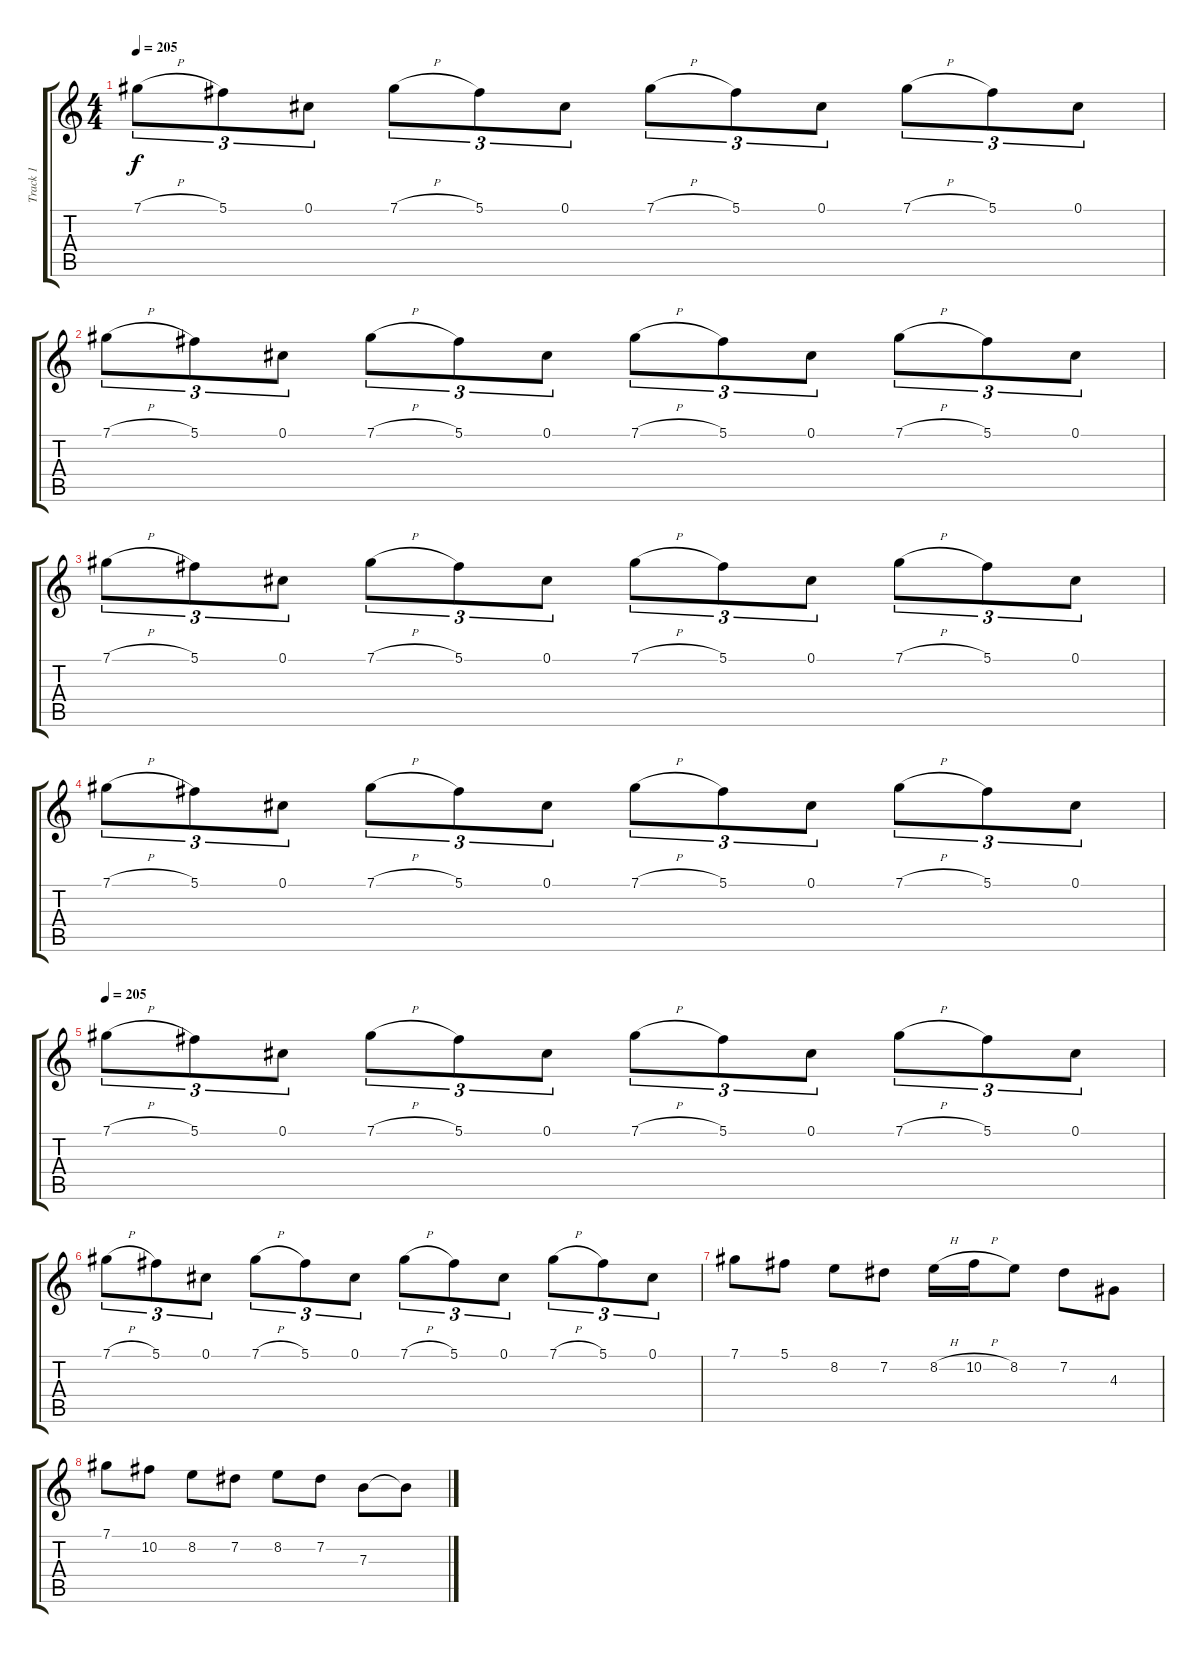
\track ("Track 1" "Track 1") {instrument distortionguitar}
\staff {score tabs}
\tuning (Db4 Ab3 E3 B2 Gb2 B1) {hide}
\ts (4 4)
\tempo 205
\clef g2
\ks c
7.1{h}.8{tu (3 2) dy f instrument distortionguitar} 5.1.8{tu (3 2)} 0.1.8{tu (3 2)} 7.1{h}.8{tu (3 2)} 5.1.8{tu (3 2)} 0.1.8{tu (3 2)} 7.1{h}.8{tu (3 2)} 5.1.8{tu (3 2)} 0.1.8{tu (3 2)} 7.1{h}.8{tu (3 2)} 5.1.8{tu (3 2)} 0.1.8{tu (3 2)} |
7.1{h}.8{tu (3 2)} 5.1.8{tu (3 2)} 0.1.8{tu (3 2)} 7.1{h}.8{tu (3 2)} 5.1.8{tu (3 2)} 0.1.8{tu (3 2)} 7.1{h}.8{tu (3 2)} 5.1.8{tu (3 2)} 0.1.8{tu (3 2)} 7.1{h}.8{tu (3 2)} 5.1.8{tu (3 2)} 0.1.8{tu (3 2)} |
7.1{h}.8{tu (3 2)} 5.1.8{tu (3 2)} 0.1.8{tu (3 2)} 7.1{h}.8{tu (3 2)} 5.1.8{tu (3 2)} 0.1.8{tu (3 2)} 7.1{h}.8{tu (3 2)} 5.1.8{tu (3 2)} 0.1.8{tu (3 2)} 7.1{h}.8{tu (3 2)} 5.1.8{tu (3 2)} 0.1.8{tu (3 2)} |
7.1{h}.8{tu (3 2)} 5.1.8{tu (3 2)} 0.1.8{tu (3 2)} 7.1{h}.8{tu (3 2)} 5.1.8{tu (3 2)} 0.1.8{tu (3 2)} 7.1{h}.8{tu (3 2)} 5.1.8{tu (3 2)} 0.1.8{tu (3 2)} 7.1{h}.8{tu (3 2)} 5.1.8{tu (3 2)} 0.1.8{tu (3 2)} |
\tempo 205
7.1{h}.8{tu (3 2)} 5.1.8{tu (3 2)} 0.1.8{tu (3 2)} 7.1{h}.8{tu (3 2)} 5.1.8{tu (3 2)} 0.1.8{tu (3 2)} 7.1{h}.8{tu (3 2)} 5.1.8{tu (3 2)} 0.1.8{tu (3 2)} 7.1{h}.8{tu (3 2)} 5.1.8{tu (3 2)} 0.1.8{tu (3 2)} |
7.1{h}.8{tu (3 2)} 5.1.8{tu (3 2)} 0.1.8{tu (3 2)} 7.1{h}.8{tu (3 2)} 5.1.8{tu (3 2)} 0.1.8{tu (3 2)} 7.1{h}.8{tu (3 2)} 5.1.8{tu (3 2)} 0.1.8{tu (3 2)} 7.1{h}.8{tu (3 2)} 5.1.8{tu (3 2)} 0.1.8{tu (3 2)} |
7.1.8 5.1.8 8.2.8 7.2.8 8.2{h}.16 10.2{h}.16 8.2.8 7.2.8 4.3.8 |
7.1.8 10.2.8 8.2.8 7.2.8 8.2.8 7.2.8 7.3.8 7.3{t}.8
